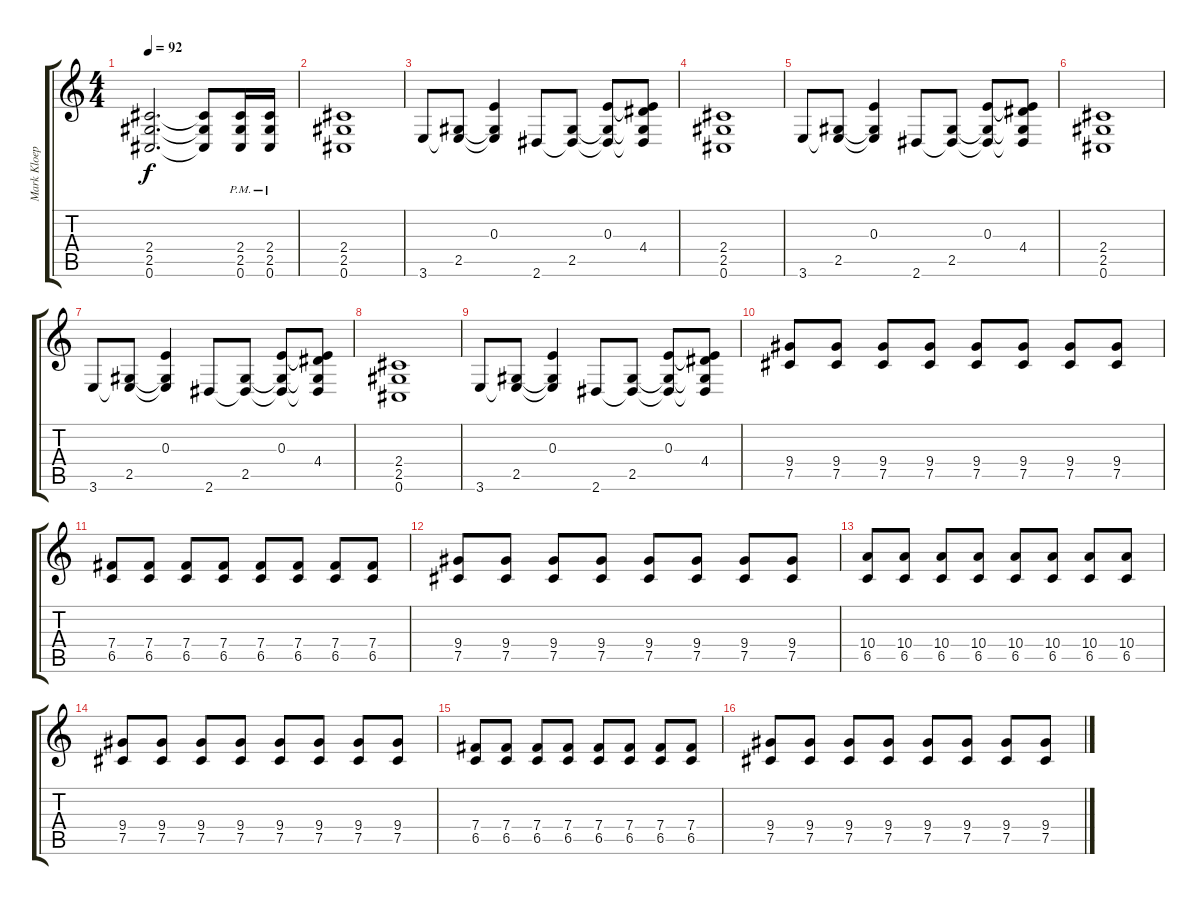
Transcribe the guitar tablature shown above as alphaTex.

\track ("Mark Kloeppel - Guitar" "Mark Kloep") {instrument distortionguitar}
\staff {score tabs}
\tuning (Db4 Ab3 E3 B2 Gb2 Db2) {hide}
\ts (4 4)
\tempo 92
\clef g2
\ks c
(2.4{t} 2.5{t} 0.6{t}).2{d dy f} (2.4{t} 2.5{t} 0.6{t}).8 (2.4{pm} 2.5{pm} 0.6{pm}).16 (2.4{pm} 2.5{pm} 0.6{pm}).16 |
(2.4 2.5 0.6).1 |
3.6.8 (2.5 3.6{t}).8 (0.3 2.5{t} 3.6{t}).4 2.6.8 (2.5 2.6{t}).8 (0.3 2.5{t} 2.6{t}).8 (0.3{t} 4.4 2.5{t} 2.6{t}).8 |
(2.4 2.5 0.6).1 |
3.6.8 (2.5 3.6{t}).8 (0.3 2.5{t} 3.6{t}).4 2.6.8 (2.5 2.6{t}).8 (0.3 2.5{t} 2.6{t}).8 (0.3{t} 4.4 2.5{t} 2.6{t}).8 |
(2.4 2.5 0.6).1 |
3.6.8 (2.5 3.6{t}).8 (0.3 2.5{t} 3.6{t}).4 2.6.8 (2.5 2.6{t}).8 (0.3 2.5{t} 2.6{t}).8 (0.3{t} 4.4 2.5{t} 2.6{t}).8 |
(2.4 2.5 0.6).1 |
3.6.8 (2.5 3.6{t}).8 (0.3 2.5{t} 3.6{t}).4 2.6.8 (2.5 2.6{t}).8 (0.3 2.5{t} 2.6{t}).8 (0.3{t} 4.4 2.5{t} 2.6{t}).8 |
(9.4 7.5).8 (9.4 7.5).8 (9.4 7.5).8 (9.4 7.5).8 (9.4 7.5).8 (9.4 7.5).8 (9.4 7.5).8 (9.4 7.5).8 |
(7.4 6.5).8 (7.4 6.5).8 (7.4 6.5).8 (7.4 6.5).8 (7.4 6.5).8 (7.4 6.5).8 (7.4 6.5).8 (7.4 6.5).8 |
(9.4 7.5).8 (9.4 7.5).8 (9.4 7.5).8 (9.4 7.5).8 (9.4 7.5).8 (9.4 7.5).8 (9.4 7.5).8 (9.4 7.5).8 |
(10.4 6.5).8 (10.4 6.5).8 (10.4 6.5).8 (10.4 6.5).8 (10.4 6.5).8 (10.4 6.5).8 (10.4 6.5).8 (10.4 6.5).8 |
(9.4 7.5).8 (9.4 7.5).8 (9.4 7.5).8 (9.4 7.5).8 (9.4 7.5).8 (9.4 7.5).8 (9.4 7.5).8 (9.4 7.5).8 |
(7.4 6.5).8 (7.4 6.5).8 (7.4 6.5).8 (7.4 6.5).8 (7.4 6.5).8 (7.4 6.5).8 (7.4 6.5).8 (7.4 6.5).8 |
(9.4 7.5).8 (9.4 7.5).8 (9.4 7.5).8 (9.4 7.5).8 (9.4 7.5).8 (9.4 7.5).8 (9.4 7.5).8 (9.4 7.5).8
